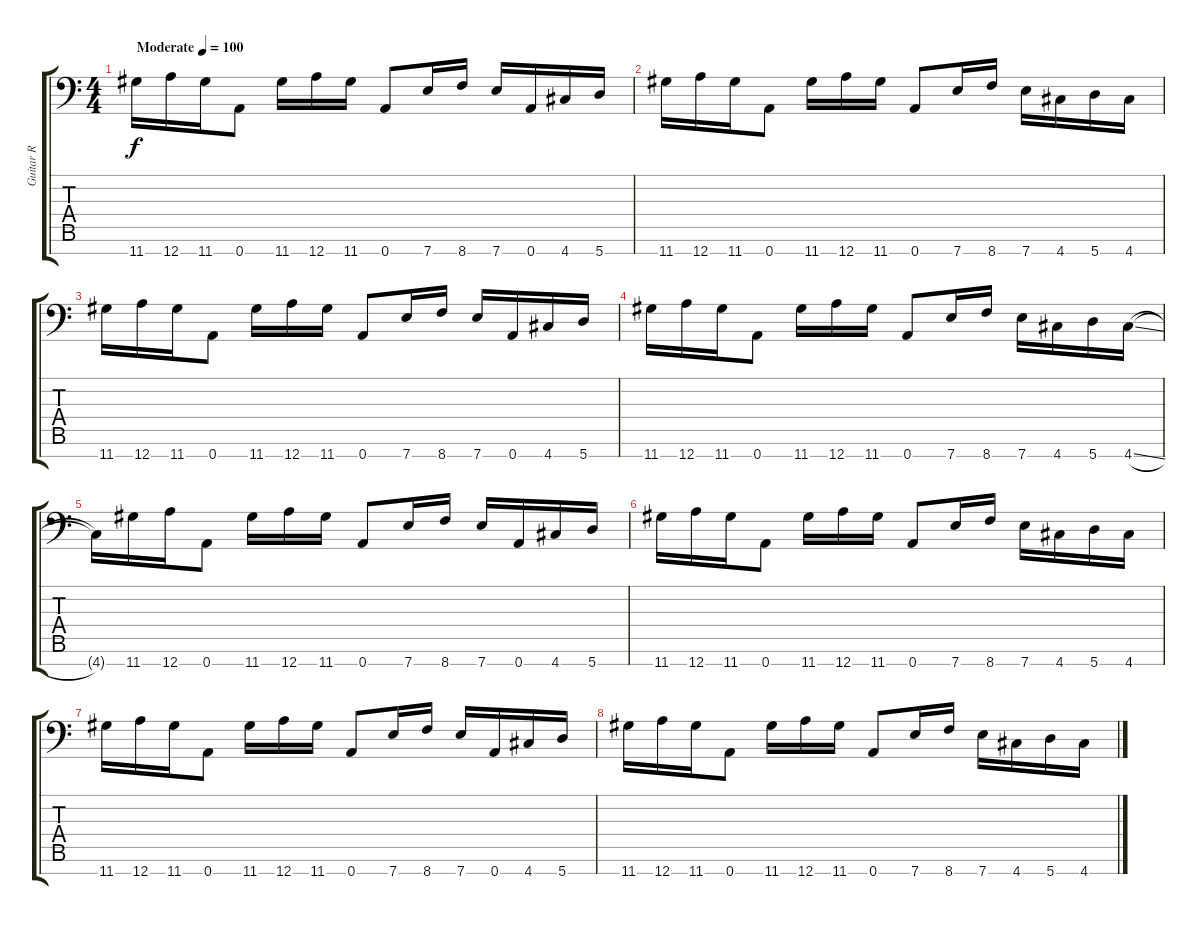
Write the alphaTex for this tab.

\track ("Guitar R" "Guitar R") {instrument overdrivenguitar}
\staff {score tabs}
\tuning (E4 B3 G3 D3 A2 E2 A1) {hide}
\ts (4 4)
\tempo (100 "Moderate")
\clef f4
\ks c
11.7.16{dy f instrument overdrivenguitar} 12.7.16 11.7.16 0.7.8 11.7.16 12.7.16 11.7.16 0.7.8 7.7.16 8.7.16 7.7.16 0.7.16 4.7.16 5.7.16 |
11.7.16 12.7.16 11.7.16 0.7.8 11.7.16 12.7.16 11.7.16 0.7.8 7.7.16 8.7.16 7.7.16 4.7.16 5.7.16 4.7.16 |
11.7.16 12.7.16 11.7.16 0.7.8 11.7.16 12.7.16 11.7.16 0.7.8 7.7.16 8.7.16 7.7.16 0.7.16 4.7.16 5.7.16 |
11.7.16 12.7.16 11.7.16 0.7.8 11.7.16 12.7.16 11.7.16 0.7.8 7.7.16 8.7.16 7.7.16 4.7.16 5.7.16 4.7{sl}.16 |
4.7{t}.16 11.7.16 12.7.16 0.7.8 11.7.16 12.7.16 11.7.16 0.7.8 7.7.16 8.7.16 7.7.16 0.7.16 4.7.16 5.7.16 |
11.7.16 12.7.16 11.7.16 0.7.8 11.7.16 12.7.16 11.7.16 0.7.8 7.7.16 8.7.16 7.7.16 4.7.16 5.7.16 4.7.16 |
11.7.16 12.7.16 11.7.16 0.7.8 11.7.16 12.7.16 11.7.16 0.7.8 7.7.16 8.7.16 7.7.16 0.7.16 4.7.16 5.7.16 |
11.7.16 12.7.16 11.7.16 0.7.8 11.7.16 12.7.16 11.7.16 0.7.8 7.7.16 8.7.16 7.7.16 4.7.16 5.7.16 4.7.16
